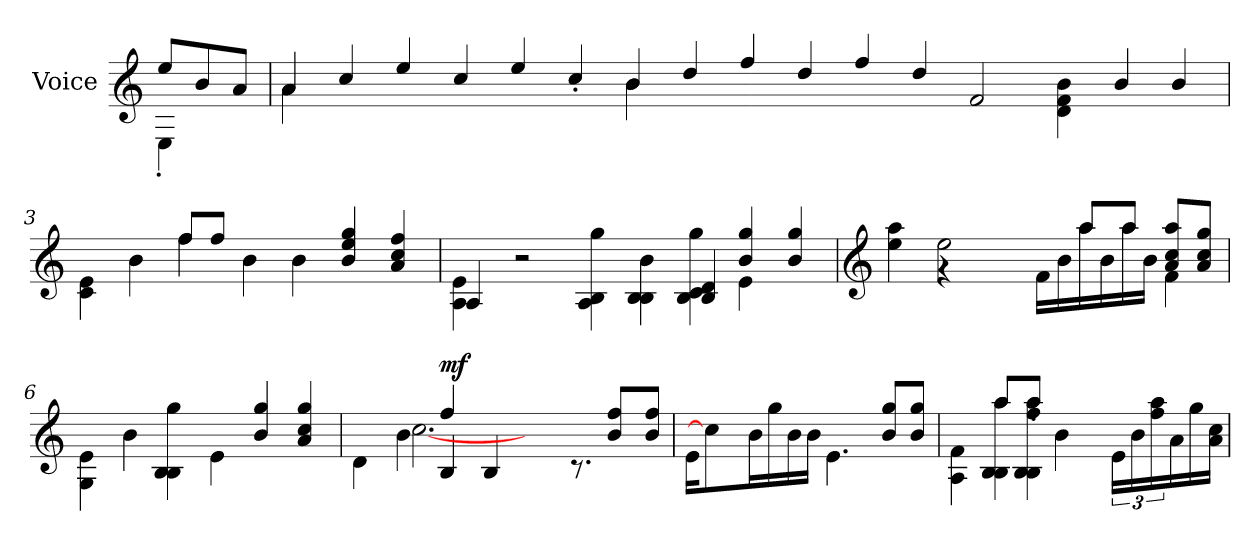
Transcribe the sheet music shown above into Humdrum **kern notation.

**kern	**dynam
*part1	*part1
*staff1	*staff1
*I"Voice	*
*I'Voice	*
=1	=1
*^	*
8ee/L	4EZ>'<\	.
8b/	.	.
8a/J	8ryy	.
=2	=2	=2
*	*^	*
4a/	4a\	1.ryy	.
4cc/	00ryy	.	.
4ee/	.	.	.
4cc/	.	.	.
4ee/	.	.	.
4cc'>/	.	.	.
4b/	.	4b\	.
4dd/	.	1ryy	.
4ff/	.	.	.
4dd/	.	.	.
4ff/	.	.	.
4dd/	.	1.ryy	.
2f/	.	.	.
4d\ 4f\ 4b\	.	.	.
4b/	.	.	.
4b/	.	.	.
*	*v	*v	*
=3	=3	=3
4c\ 4e\	2ryy	.
4b\	.	.
4ff\	8ff/L	.
.	8ff/J	.
4b\	1ryy	.
4b\	.	.
4b/ 4ee/ 4gg/	.	.
4a/ 4cc/ 4ff/	.	.
=4	=4	=4
*	*^	*
4A/	4A\ 4e\	4ryy	.
*	*v	*v	*
1..ryy	2r	.
.	4A\ 4B\ 4gg\	.
.	4B\ 4B\ 4b\	.
*	*^	*
.	4B\ 4c\ 4gg\	4B/ 4d/	.
.	4b/ 4gg/	4e\	.
.	4b/ 4gg/	4ryy	.
!!LO:LB:g=z	!!	!!
=5	=5	=5	=5
*clefG2	*	*	*
4ee\ 4aa\	4ryy	2..ryy	.
2ee\	4r	.	.
.	2..ryy	.	.
16f\LL	.	.	.
16b\	.	.	.
16aa\	.	8aa/L	.
16b\	.	.	.
16aa\	.	8aa/J	.
16b\JJ	.	.	.
4f\	.	8a/ 8cc/ 8aa/L	.
.	.	8a/ 8cc/ 8gg/J	.
*v	*v	*v	*
=6	=6
4G\ 4e\	.
4b\	.
4B\ 4B\ 4gg\	.
4e\	.
4b/ 4gg/	.
4a/ 4cc/ 4gg/	.
=7	=7
*^	*
*	*^	*
4d\	4ryy	2ryy	.
4b\	[2.cc	.	.
!	!	!	!LO:DY:a
4ff/	.	4B/	mf
2...ryy	.	4B/	.
.	4ryy	2ryy	.
.	8.rc	.	.
.	8b/ 8ff/L	.	.
.	.	8.ryy	.
.	8b/ 8ff/J	.	.
*v	*v	*v	*
=8	=8
16e\LL	.
4cc]	.
16b\	.
16gg\	.
16bZ>\	.
16bZ>\JJ	.
4.e\	.
8b/ 8gg/L	.
8b/ 8gg/J	.
=9	=9
*^	*
*	*^	*
4A\ 4f\	4ryy	4.ryy	.
4B\ 4B\ 4aa\	8aa/L	.	.
.	8aa'>/J	4B\ 4B\ 4ff\ 4aa\	.
4b\	2ryy	.	.
.	.	4..ryy	.
24e\LL	.	.	.
24b\	.	.	.
24ff\ 24aa\	.	.	.
16a\	.	.	.
16gg\	.	.	.
16a\ 16cc\JJ	16ryy	.	.
*v	*v	*v	*
=	=
*-	*-
